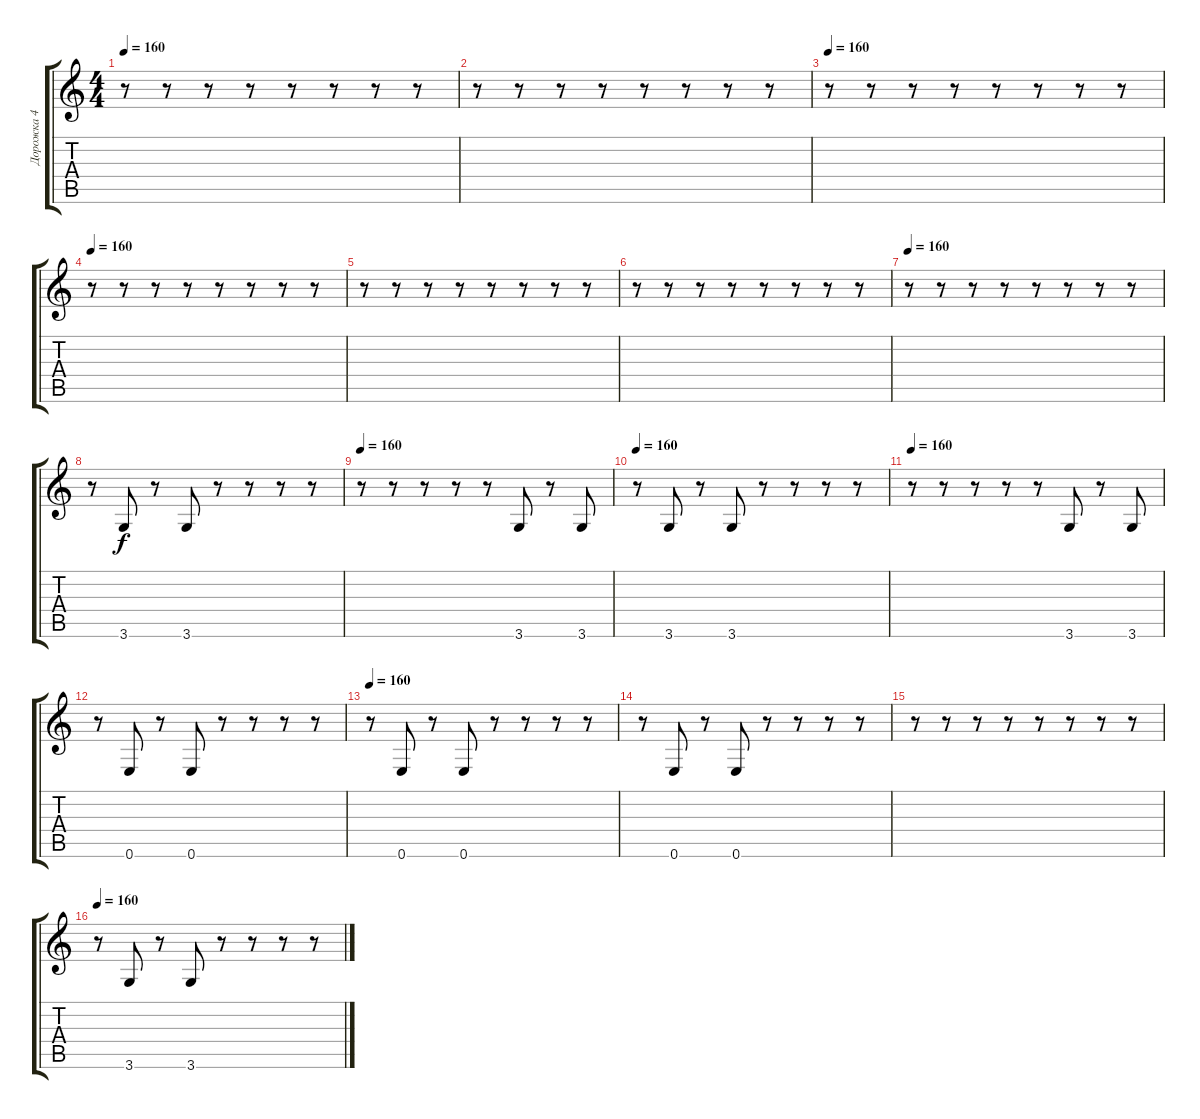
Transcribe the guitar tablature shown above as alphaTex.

\track ("Дорожка 4" "Дорожка 4") {instrument acousticguitarnylon}
\staff {score tabs}
\tuning (E4 B3 G3 D3 A2 E2) {hide}
\ts (4 4)
\tempo 160
\clef g2
\ks c
r.8{dy f} r.8 r.8 r.8 r.8 r.8 r.8 r.8 |
r.8 r.8 r.8 r.8 r.8 r.8 r.8 r.8 |
\tempo 160
r.8 r.8 r.8 r.8 r.8 r.8 r.8 r.8 |
\tempo 160
r.8 r.8 r.8 r.8 r.8 r.8 r.8 r.8 |
r.8 r.8 r.8 r.8 r.8 r.8 r.8 r.8 |
r.8 r.8 r.8 r.8 r.8 r.8 r.8 r.8 |
\tempo 160
r.8 r.8 r.8 r.8 r.8 r.8 r.8 r.8 |
r.8 3.6.8 r.8 3.6.8 r.8 r.8 r.8 r.8 |
\tempo 160
r.8 r.8 r.8 r.8 r.8 3.6.8 r.8 3.6.8 |
\tempo 160
r.8 3.6.8 r.8 3.6.8 r.8 r.8 r.8 r.8 |
\tempo 160
r.8 r.8 r.8 r.8 r.8 3.6.8 r.8 3.6.8 |
r.8 0.6.8 r.8 0.6.8 r.8 r.8 r.8 r.8 |
\tempo 160
r.8 0.6.8 r.8 0.6.8 r.8 r.8 r.8 r.8 |
r.8 0.6.8 r.8 0.6.8 r.8 r.8 r.8 r.8 |
r.8 r.8 r.8 r.8 r.8 r.8 r.8 r.8 |
\tempo 160
r.8 3.6.8 r.8 3.6.8 r.8 r.8 r.8 r.8
